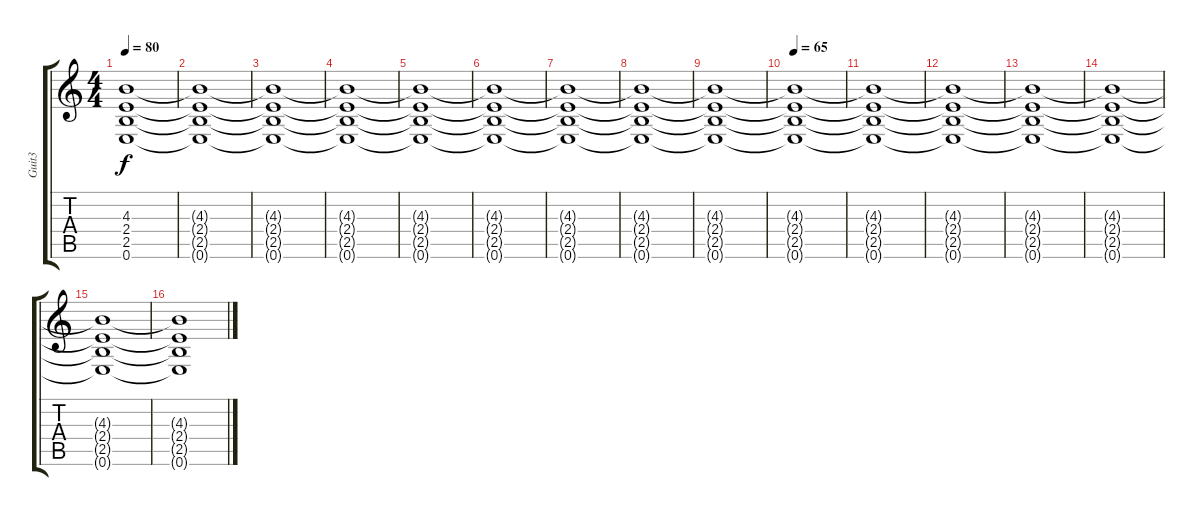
\track ("Guit3" "Guit3") {instrument overdrivenguitar}
\staff {score tabs}
\tuning (E4 B3 G3 D3 A2 E2) {hide}
\ts (4 4)
\tempo 80
\clef g2
\ks c
(4.3{t} 2.4{t} 2.5{t} 0.6{t}).1{dy f} |
(4.3{t} 2.4{t} 2.5{t} 0.6{t}).1 |
(4.3{t} 2.4{t} 2.5{t} 0.6{t}).1 |
(4.3{t} 2.4{t} 2.5{t} 0.6{t}).1 |
(4.3{t} 2.4{t} 2.5{t} 0.6{t}).1 |
(4.3{t} 2.4{t} 2.5{t} 0.6{t}).1 |
(4.3{t} 2.4{t} 2.5{t} 0.6{t}).1 |
(4.3{t} 2.4{t} 2.5{t} 0.6{t}).1 |
(4.3{t} 2.4{t} 2.5{t} 0.6{t}).1 |
\tempo 65
(4.3{t} 2.4{t} 2.5{t} 0.6{t}).1 |
(4.3{t} 2.4{t} 2.5{t} 0.6{t}).1 |
(4.3{t} 2.4{t} 2.5{t} 0.6{t}).1 |
(4.3{t} 2.4{t} 2.5{t} 0.6{t}).1 |
(4.3{t} 2.4{t} 2.5{t} 0.6{t}).1 |
(4.3{t} 2.4{t} 2.5{t} 0.6{t}).1 |
(4.3{t} 2.4{t} 2.5{t} 0.6{t}).1
